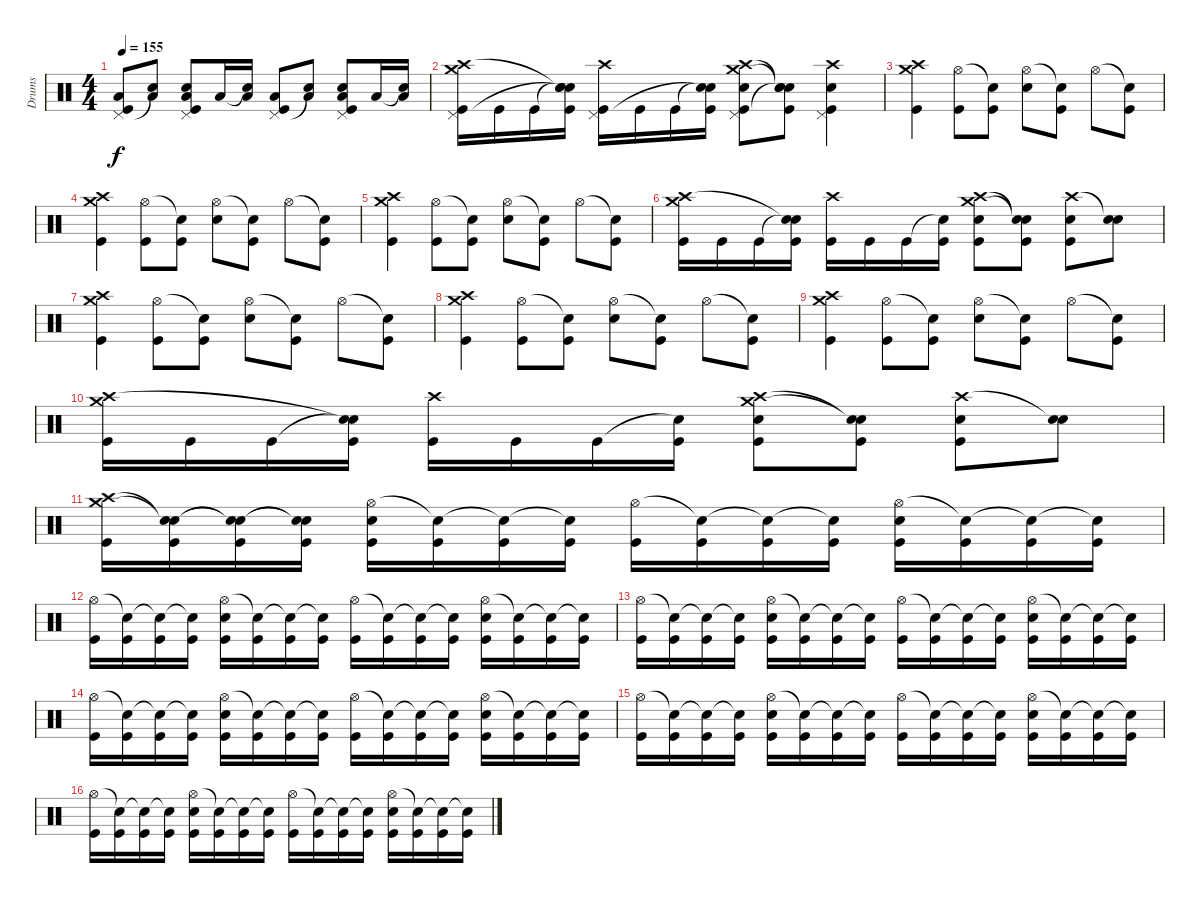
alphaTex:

\track ("Drums" "Drums") {instrument percussion}
\staff {score}
\articulation defaults
\ts (4 4)
\tempo 155
\clef neutral
\ks c
("Pedal Hi-Hat (hit)" "Low Floor Tom (hit)" "Kick (hit)").8{dy f} ("Snare (hit)"{t} "Low Floor Tom (hit)").8 ("Pedal Hi-Hat (hit)" "Electric Snare (hit)" "Low Floor Tom (hit)" "Kick (hit)").8 "Low Floor Tom (hit)".16 ("Snare (hit)"{t} "Low Floor Tom (hit)").16 ("Pedal Hi-Hat (hit)" "Low Floor Tom (hit)" "Kick (hit)").8 ("Snare (hit)"{t} "Low Floor Tom (hit)").8 ("Pedal Hi-Hat (hit)" "Electric Snare (hit)" "Low Floor Tom (hit)" "Kick (hit)").8 "Low Floor Tom (hit)".16 ("Snare (hit)"{t} "Low Floor Tom (hit)").16 |
("Crash medium (hit)" "Crash high (hit)" "Pedal Hi-Hat (hit)" "Kick (hit)").16 "Kick (hit)".16 "Kick (hit)".16 ("Snare (hit)"{t} "Snare (hit)"{t} "Snare (hit)"{t} "Kick (hit)").16 ("Crash high (hit)" "Pedal Hi-Hat (hit)" "Kick (hit)").16 "Kick (hit)".16 "Kick (hit)".16 ("Snare (hit)"{t} "Snare (hit)"{t} "Kick (hit)").16 ("Crash medium (hit)" "Crash high (hit)" "Pedal Hi-Hat (hit)" "Electric Snare (hit)" "Kick (hit)").8 ("Snare (hit)"{t} "Snare (hit)"{t} "Snare (hit)"{t} "Kick (hit)").8 ("Crash high (hit)" "Pedal Hi-Hat (hit)" "Electric Snare (hit)" "Kick (hit)").4 |
("Crash medium (hit)" "Crash high (hit)" "Kick (hit)").4 ("Hi-Hat (open)" "Kick (hit)").8 ("Snare (hit)"{t} "Kick (hit)").8 ("Hi-Hat (open)" "Electric Snare (hit)").8 ("Snare (hit)"{t} "Kick (hit)").8 "Hi-Hat (open)".8 ("Snare (hit)"{t} "Kick (hit)").8 |
("Crash medium (hit)" "Crash high (hit)" "Kick (hit)").4 ("Hi-Hat (open)" "Kick (hit)").8 ("Snare (hit)"{t} "Kick (hit)").8 ("Hi-Hat (open)" "Electric Snare (hit)").8 ("Snare (hit)"{t} "Kick (hit)").8 "Hi-Hat (open)".8 ("Snare (hit)"{t} "Kick (hit)").8 |
("Crash medium (hit)" "Crash high (hit)" "Kick (hit)").4 ("Hi-Hat (open)" "Kick (hit)").8 ("Snare (hit)"{t} "Kick (hit)").8 ("Hi-Hat (open)" "Electric Snare (hit)").8 ("Snare (hit)"{t} "Kick (hit)").8 "Hi-Hat (open)".8 ("Snare (hit)"{t} "Kick (hit)").8 |
("Crash medium (hit)" "Crash high (hit)" "Kick (hit)").16 "Kick (hit)".16 "Kick (hit)".16 ("Snare (hit)"{t} "Snare (hit)"{t} "Kick (hit)").16 ("Crash high (hit)" "Kick (hit)").16 "Kick (hit)".16 "Kick (hit)".16 ("Snare (hit)"{t} "Kick (hit)").16 ("Crash medium (hit)" "Crash high (hit)" "Electric Snare (hit)" "Kick (hit)").8 ("Snare (hit)"{t} "Snare (hit)"{t} "Kick (hit)").8 ("Crash high (hit)" "Electric Snare (hit)" "Kick (hit)").8 ("Snare (hit)"{t} "Electric Snare (hit)").8 |
("Crash medium (hit)" "Crash high (hit)" "Kick (hit)").4 ("Hi-Hat (open)" "Kick (hit)").8 ("Snare (hit)"{t} "Kick (hit)").8 ("Hi-Hat (open)" "Electric Snare (hit)").8 ("Snare (hit)"{t} "Kick (hit)").8 "Hi-Hat (open)".8 ("Snare (hit)"{t} "Kick (hit)").8 |
("Crash medium (hit)" "Crash high (hit)" "Kick (hit)").4 ("Hi-Hat (open)" "Kick (hit)").8 ("Snare (hit)"{t} "Kick (hit)").8 ("Hi-Hat (open)" "Electric Snare (hit)").8 ("Snare (hit)"{t} "Kick (hit)").8 "Hi-Hat (open)".8 ("Snare (hit)"{t} "Kick (hit)").8 |
("Crash medium (hit)" "Crash high (hit)" "Kick (hit)").4 ("Hi-Hat (open)" "Kick (hit)").8 ("Snare (hit)"{t} "Kick (hit)").8 ("Hi-Hat (open)" "Electric Snare (hit)").8 ("Snare (hit)"{t} "Kick (hit)").8 "Hi-Hat (open)".8 ("Snare (hit)"{t} "Kick (hit)").8 |
("Crash medium (hit)" "Crash high (hit)" "Kick (hit)").16 "Kick (hit)".16 "Kick (hit)".16 ("Snare (hit)"{t} "Snare (hit)"{t} "Kick (hit)").16 ("Crash high (hit)" "Kick (hit)").16 "Kick (hit)".16 "Kick (hit)".16 ("Snare (hit)"{t} "Kick (hit)").16 ("Crash medium (hit)" "Crash high (hit)" "Electric Snare (hit)" "Kick (hit)").8 ("Snare (hit)"{t} "Snare (hit)"{t} "Kick (hit)").8 ("Crash high (hit)" "Electric Snare (hit)" "Kick (hit)").8 ("Snare (hit)"{t} "Electric Snare (hit)").8 |
("Crash medium (hit)" "Crash high (hit)" "Kick (hit)").16 ("Snare (hit)"{t} "Snare (hit)"{t} "Kick (hit)").16 ("Snare (hit)"{t} "Snare (hit)"{t} "Kick (hit)").16 ("Snare (hit)"{t} "Snare (hit)"{t} "Kick (hit)").16 ("Hi-Hat (open)" "Electric Snare (hit)" "Kick (hit)").16 ("Snare (hit)"{t} "Kick (hit)").16 ("Snare (hit)"{t} "Kick (hit)").16 ("Snare (hit)"{t} "Kick (hit)").16 ("Hi-Hat (open)" "Kick (hit)").16 ("Snare (hit)"{t} "Kick (hit)").16 ("Snare (hit)"{t} "Kick (hit)").16 ("Snare (hit)"{t} "Kick (hit)").16 ("Hi-Hat (open)" "Electric Snare (hit)" "Kick (hit)").16 ("Snare (hit)"{t} "Kick (hit)").16 ("Snare (hit)"{t} "Kick (hit)").16 ("Snare (hit)"{t} "Kick (hit)").16 |
("Hi-Hat (open)" "Kick (hit)").16 ("Snare (hit)"{t} "Kick (hit)").16 ("Snare (hit)"{t} "Kick (hit)").16 ("Snare (hit)"{t} "Kick (hit)").16 ("Hi-Hat (open)" "Electric Snare (hit)" "Kick (hit)").16 ("Snare (hit)"{t} "Kick (hit)").16 ("Snare (hit)"{t} "Kick (hit)").16 ("Snare (hit)"{t} "Kick (hit)").16 ("Hi-Hat (open)" "Kick (hit)").16 ("Snare (hit)"{t} "Kick (hit)").16 ("Snare (hit)"{t} "Kick (hit)").16 ("Snare (hit)"{t} "Kick (hit)").16 ("Hi-Hat (open)" "Electric Snare (hit)" "Kick (hit)").16 ("Snare (hit)"{t} "Kick (hit)").16 ("Snare (hit)"{t} "Kick (hit)").16 ("Snare (hit)"{t} "Kick (hit)").16 |
("Hi-Hat (open)" "Kick (hit)").16 ("Snare (hit)"{t} "Kick (hit)").16 ("Snare (hit)"{t} "Kick (hit)").16 ("Snare (hit)"{t} "Kick (hit)").16 ("Hi-Hat (open)" "Electric Snare (hit)" "Kick (hit)").16 ("Snare (hit)"{t} "Kick (hit)").16 ("Snare (hit)"{t} "Kick (hit)").16 ("Snare (hit)"{t} "Kick (hit)").16 ("Hi-Hat (open)" "Kick (hit)").16 ("Snare (hit)"{t} "Kick (hit)").16 ("Snare (hit)"{t} "Kick (hit)").16 ("Snare (hit)"{t} "Kick (hit)").16 ("Hi-Hat (open)" "Electric Snare (hit)" "Kick (hit)").16 ("Snare (hit)"{t} "Kick (hit)").16 ("Snare (hit)"{t} "Kick (hit)").16 ("Snare (hit)"{t} "Kick (hit)").16 |
("Hi-Hat (open)" "Kick (hit)").16 ("Snare (hit)"{t} "Kick (hit)").16 ("Snare (hit)"{t} "Kick (hit)").16 ("Snare (hit)"{t} "Kick (hit)").16 ("Hi-Hat (open)" "Electric Snare (hit)" "Kick (hit)").16 ("Snare (hit)"{t} "Kick (hit)").16 ("Snare (hit)"{t} "Kick (hit)").16 ("Snare (hit)"{t} "Kick (hit)").16 ("Hi-Hat (open)" "Kick (hit)").16 ("Snare (hit)"{t} "Kick (hit)").16 ("Snare (hit)"{t} "Kick (hit)").16 ("Snare (hit)"{t} "Kick (hit)").16 ("Hi-Hat (open)" "Electric Snare (hit)" "Kick (hit)").16 ("Snare (hit)"{t} "Kick (hit)").16 ("Snare (hit)"{t} "Kick (hit)").16 ("Snare (hit)"{t} "Kick (hit)").16 |
("Hi-Hat (open)" "Kick (hit)").16 ("Snare (hit)"{t} "Kick (hit)").16 ("Snare (hit)"{t} "Kick (hit)").16 ("Snare (hit)"{t} "Kick (hit)").16 ("Hi-Hat (open)" "Electric Snare (hit)" "Kick (hit)").16 ("Snare (hit)"{t} "Kick (hit)").16 ("Snare (hit)"{t} "Kick (hit)").16 ("Snare (hit)"{t} "Kick (hit)").16 ("Hi-Hat (open)" "Kick (hit)").16 ("Snare (hit)"{t} "Kick (hit)").16 ("Snare (hit)"{t} "Kick (hit)").16 ("Snare (hit)"{t} "Kick (hit)").16 ("Hi-Hat (open)" "Electric Snare (hit)" "Kick (hit)").16 ("Snare (hit)"{t} "Kick (hit)").16 ("Snare (hit)"{t} "Kick (hit)").16 ("Snare (hit)"{t} "Kick (hit)").16 |
("Hi-Hat (open)" "Kick (hit)").16 ("Snare (hit)"{t} "Kick (hit)").16 ("Snare (hit)"{t} "Kick (hit)").16 ("Snare (hit)"{t} "Kick (hit)").16 ("Hi-Hat (open)" "Electric Snare (hit)" "Kick (hit)").16 ("Snare (hit)"{t} "Kick (hit)").16 ("Snare (hit)"{t} "Kick (hit)").16 ("Snare (hit)"{t} "Kick (hit)").16 ("Hi-Hat (open)" "Kick (hit)").16 ("Snare (hit)"{t} "Kick (hit)").16 ("Snare (hit)"{t} "Kick (hit)").16 ("Snare (hit)"{t} "Kick (hit)").16 ("Hi-Hat (open)" "Electric Snare (hit)" "Kick (hit)").16 ("Snare (hit)"{t} "Kick (hit)").16 ("Snare (hit)"{t} "Kick (hit)").16 ("Snare (hit)"{t} "Kick (hit)").16
